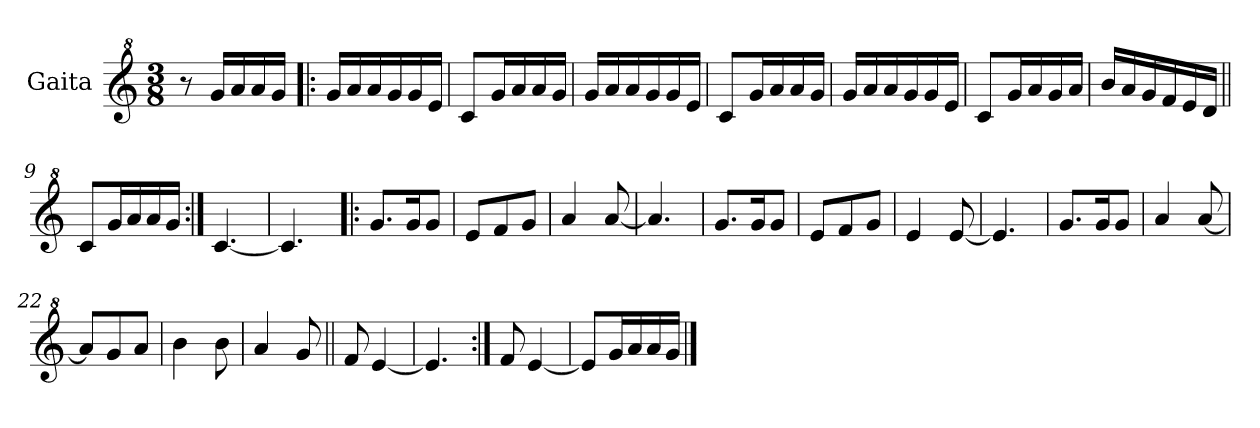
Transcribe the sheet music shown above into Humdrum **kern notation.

**kern
*part1
*staff1
*I"Gaita
*clefG^2
*k[]
*M3/8
*MM90
=1
8r
16gg/LL
16aa/
16aa/
16gg/JJ
=2!|:
16gg/LL
16aa/
16aa/
16gg/
16gg/
16ee/JJ
=3
8cc/L
16gg/L
16aa/
16aa/
16gg/JJ
=4
16gg/LL
16aa/
16aa/
16gg/
16gg/
16ee/JJ
=5
8cc/L
16gg/L
16aa/
16aa/
16gg/JJ
=6
16gg/LL
16aa/
16aa/
16gg/
16gg/
16ee/JJ
=7
8cc/L
16gg/L
16aa/
16gg/
16aa/JJ
=8
16bb/LL
16aa/
16gg/
16ff/
16ee/
16dd/JJ
!!LO:LB:g=z
=9||
8cc/L
16gg/L
16aa/
16aa/
16gg/JJ
=10:|!
[4.cc/
=11
4.cc/]
=12!|:
8.gg/L
16gg/K
8gg/J
=13
8ee/L
8ff/
8gg/J
=14
4aa/
[8aa/
=15
4.aa/]
=16
8.gg/L
16gg/K
8gg/J
=17
8ee/L
8ff/
8gg/J
=18
4ee/
[8ee/
=19
4.ee/]
=20
8.gg/L
16gg/K
8gg/J
=21
4aa/
[8aa/
=22
8aa/L]
8gg/
8aa/J
!!LO:LB:g=z
=23
4bb\
8bb\
=24
4aa/
8gg/
=25||
8ff/
[4ee/
=26
4.ee/]
=27:|!
8ff/
[4ee/
=28
8ee/L]
16gg/L
16aa/
16aa/
16gg/JJ
==
*-
